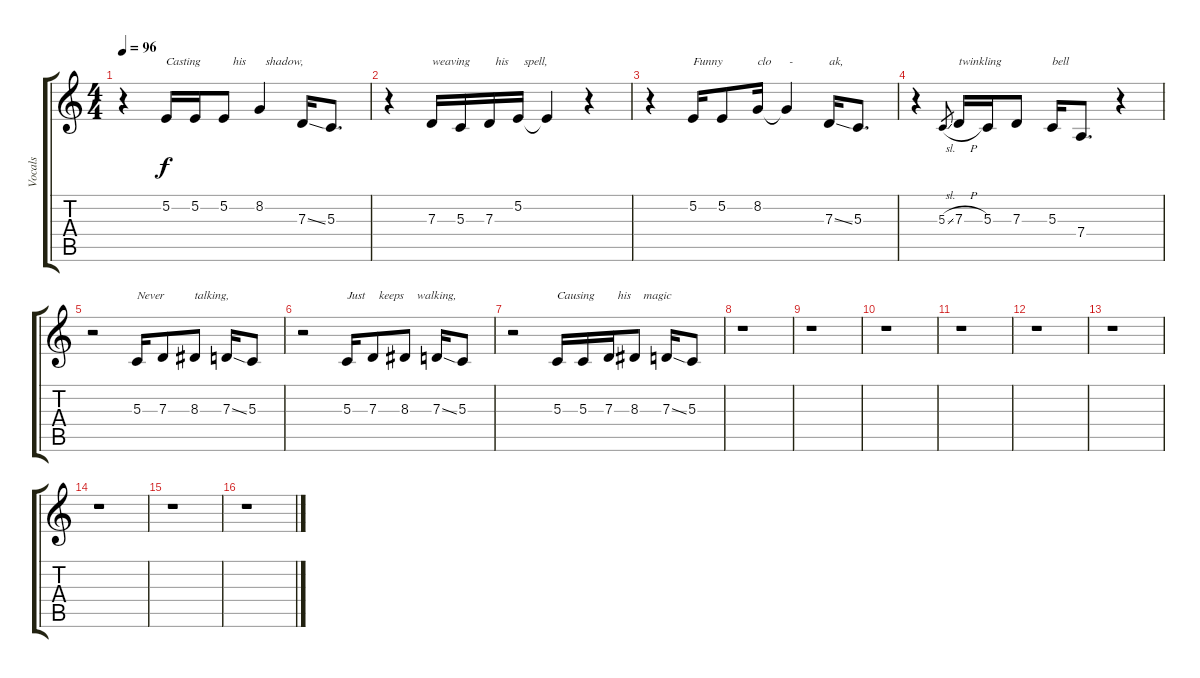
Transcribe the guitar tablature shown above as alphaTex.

\track ("Vocals" "Vocals") {instrument tenorsax}
\staff {score tabs}
\tuning (E4 B3 G3 D3 A2 E2) {hide}
\ts (4 4)
\tempo 96
\clef g2
\ks c
r.4{dy f} 5.2.16{txt "Casting"} 5.2.16 5.2.8{txt "   his"} 8.2.4{txt "  shadow,"} 7.3{ss}.16 5.3.8{d} |
r.4 7.3.16{txt "weaving"} 5.3.16 7.3.16{txt "  his"} 5.2.16{txt "  spell,"} 5.2{t}.4 r.4 |
r.4 5.2.16{txt "Funny"} 5.2.8 8.2.16{txt "clo      -"} 8.2{t}.4 7.3{ss}.16{txt "ak,"} 5.3.8{d} |
r.4 5.3{sl}.8{gr} 7.3{h}.16{txt "twinkling"} 5.3.16 7.3.8 5.3.16{txt "bell"} 7.4.8{d} r.4 |
r.2 5.3.16{txt "Never"} 7.3.8 8.3.8{txt "talking,"} 7.3{ss}.16 5.3.8 |
r.2 5.3.16{txt "Just"} 7.3.8{txt "  keeps"} 8.3.8{txt "    walking,"} 7.3{ss}.16 5.3.8 |
r.2 5.3.16{txt "Causing"} 5.3.16 7.3.16{txt "   his"} 8.3.8{txt "   magic"} 7.3{ss}.16 5.3.8 |
r.1 |
r.1 |
r.1 |
r.1 |
r.1 |
r.1 |
r.1 |
r.1 |
r.1
